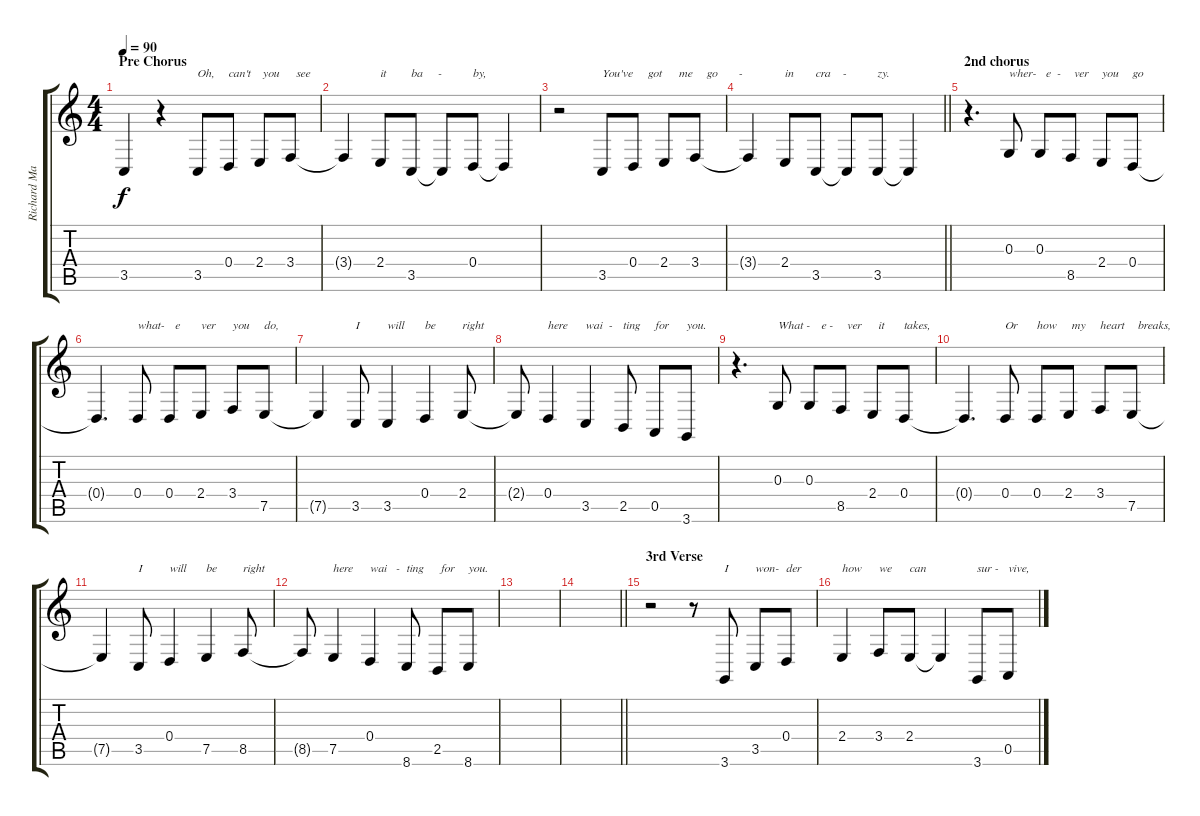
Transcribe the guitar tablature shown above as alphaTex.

\track ("Richard Marx (Vocals)" "Richard Ma") {instrument lead8bassandlead}
\staff {score tabs}
\tuning (E4 B3 G3 D3 A2 E2) {hide}
\ts (4 4)
\section ("" "Pre Chorus")
\tempo 90
\clef g2
\ks c
3.5{t}.4{dy f} r.4 3.5.8{txt "Oh,"} 0.4.8{txt "can't"} 2.4.8{txt " you"} 3.4.8{txt "  see"} |
3.4{t}.4 2.4.8{txt "it"} 3.5.8{txt "ba     -"} 3.5{t}.8 0.4.8{txt "by,"} 0.4{t}.4 |
r.2 3.5.8{txt "You've"} 0.4.8{txt "     got"} 2.4.8{txt "     me"} 3.4.8{txt "    go       -"} |
\barLineRight lightlight
3.4{t}.4 2.4.8{txt "in"} 3.5.8{txt "cra    -"} 3.5{t}.8 3.5.8{txt "zy."} 3.5{t}.4 |
\section ("" "2nd chorus")
r.4{d} 0.3.8{txt "wher-"} 0.3.8{txt "  e  -"} 8.5.8{txt " ver"} 2.4.8{txt "you"} 0.4.8{txt "go"} |
0.4{t}.4{d} 0.4.8{txt "what-"} 0.4.8{txt "  e"} 2.4.8{txt "ver"} 3.4.8{txt "you"} 7.5.8{txt "do,"} |
7.5{t}.4 3.5.8{txt "I"} 3.5.4{txt "will"} 0.4.4{txt "be"} 2.4.8{txt "right"} |
2.4{t}.8 0.4.4{txt "here"} 3.5.4{txt "wai  -"} 2.5.8{txt "ting"} 0.5.8{txt "for"} 3.6.8{txt "you."} |
r.4{d} 0.3.8{txt "What -"} 0.3.8{txt "    e -"} 8.5.8{txt "  ver"} 2.4.8{txt "  it"} 0.4.8{txt "takes,"} |
0.4{t}.4{d} 0.4.8{txt "Or"} 0.4.8{txt "how"} 2.4.8{txt " my"} 3.4.8{txt "heart"} 7.5.8{txt "  breaks,"} |
7.5{t}.4 3.5.8{txt "I"} 0.4.4{txt "will"} 7.5.4{txt "be"} 8.5.8{txt "right"} |
8.5{t}.8 7.5.4{txt "here"} 0.4.4{txt "wai   -"} 8.6.8{txt "ting"} 2.5.8{txt " for"} 8.6.8{txt "you."} |
|
\barLineRight lightlight
|
\section ("" "3rd Verse")
r.2 r.8 3.6.8{txt "I"} 3.5.8{txt "won-"} 0.4.8{txt "der"} |
2.4.4{txt "how"} 3.4.8{txt "we"} 2.4.8{txt "can"} 2.4{t}.4 3.6.8{txt "sur -"} 0.5.8{txt "vive,"}
